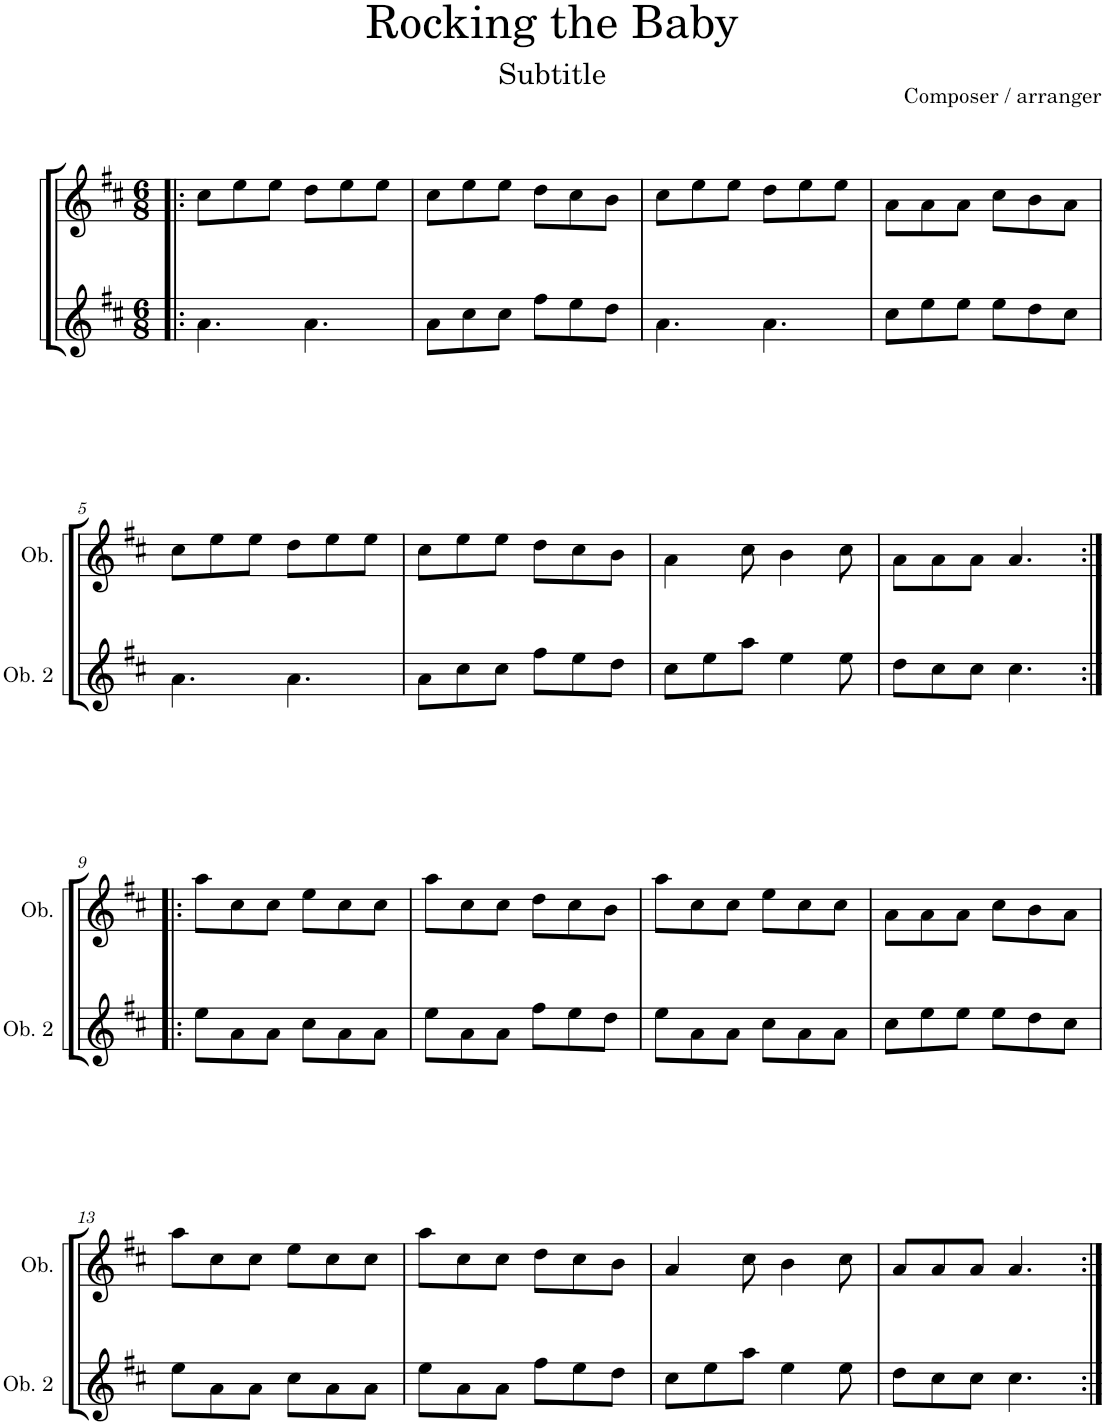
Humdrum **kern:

**kern	**kern
*part2	*part1
*staff2	*staff1
*I"Oboe 2	*I"Oboe
*I'Ob. 2	*I'Ob.
*clefG2	*clefG2
*k[f#c#]	*k[f#c#]
*M6/8	*M6/8
=1!|:	=1!|:
4.a\	8cc#\L
.	8ee\
.	8ee\J
4.a\	8dd\L
.	8ee\
.	8ee\J
=2	=2
8a\L	8cc#\L
8cc#\	8ee\
8cc#\J	8ee\J
8ff#\L	8dd\L
8ee\	8cc#\
8dd\J	8b\J
=3	=3
4.a\	8cc#\L
.	8ee\
.	8ee\J
4.a\	8dd\L
.	8ee\
.	8ee\J
=4	=4
8cc#\L	8a\L
8ee\	8a\
8ee\J	8a\J
8ee\L	8cc#\L
8dd\	8b\
8cc#\J	8a\J
!!LO:LB:g=z
=5	=5
4.a\	8cc#\L
.	8ee\
.	8ee\J
4.a\	8dd\L
.	8ee\
.	8ee\J
=6	=6
8a\L	8cc#\L
8cc#\	8ee\
8cc#\J	8ee\J
8ff#\L	8dd\L
8ee\	8cc#\
8dd\J	8b\J
=7	=7
8cc#\L	4a\
8ee\	.
8aa\J	8cc#\
4ee\	4b\
8ee\	8cc#\
=8	=8
8dd\L	8a\L
8cc#\	8a\
8cc#\J	8a\J
4.cc#\	4.a/
!!LO:LB:g=z
=9:|!|:	=9:|!|:
8ee\L	8aa\L
8a\	8cc#\
8a\J	8cc#\J
8cc#\L	8ee\L
8a\	8cc#\
8a\J	8cc#\J
=10	=10
8ee\L	8aa\L
8a\	8cc#\
8a\J	8cc#\J
8ff#\L	8dd\L
8ee\	8cc#\
8dd\J	8b\J
=11	=11
8ee\L	8aa\L
8a\	8cc#\
8a\J	8cc#\J
8cc#\L	8ee\L
8a\	8cc#\
8a\J	8cc#\J
=12	=12
8cc#\L	8a\L
8ee\	8a\
8ee\J	8a\J
8ee\L	8cc#\L
8dd\	8b\
8cc#\J	8a\J
!!LO:LB:g=z
=13	=13
8ee\L	8aa\L
8a\	8cc#\
8a\J	8cc#\J
8cc#\L	8ee\L
8a\	8cc#\
8a\J	8cc#\J
=14	=14
8ee\L	8aa\L
8a\	8cc#\
8a\J	8cc#\J
8ff#\L	8dd\L
8ee\	8cc#\
8dd\J	8b\J
=15	=15
8cc#\L	4a/
8ee\	.
8aa\J	8cc#\
4ee\	4b\
8ee\	8cc#\
=16	=16
8dd\L	8a/L
8cc#\	8a/
8cc#\J	8a/J
4.cc#\	4.a/
=:|!	=:|!
*-	*-
